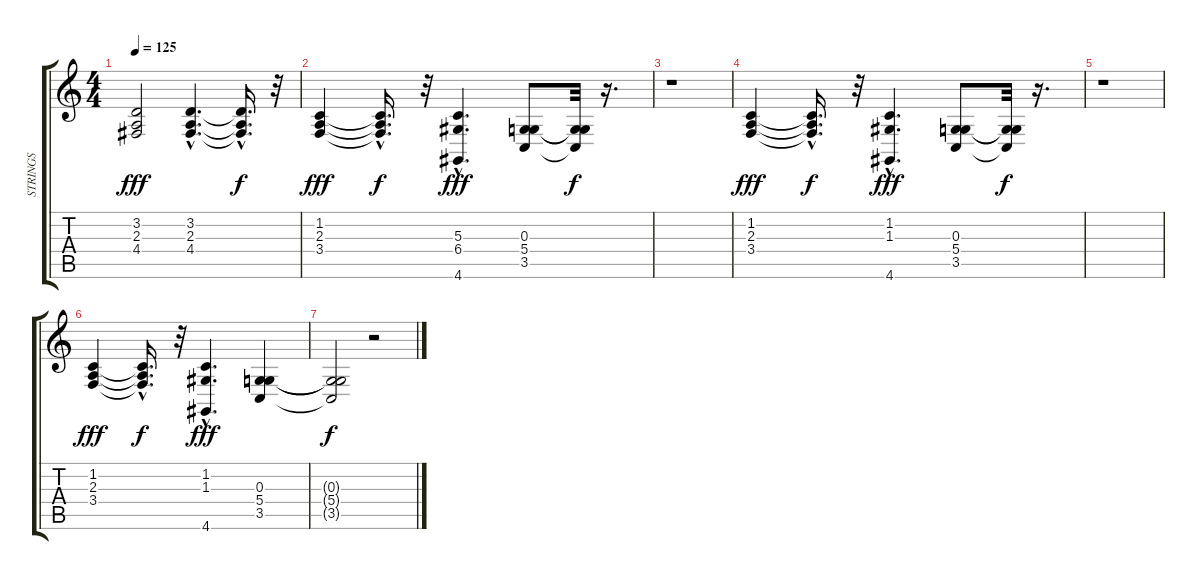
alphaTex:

\track ("STRINGS" "STRINGS") {instrument stringensemble2}
\staff {score tabs}
\tuning (E4 B3 G3 D3 A2 E2) {hide}
\ts (4 4)
\tempo 125
\clef g2
\ks c
(3.2 2.3 4.4).2{dy fff} (3.2{hac} 2.3{hac} 4.4{hac}).4{d} (3.2{hac t} 2.3{hac t} 4.4{hac t}).16{d dy f} r.32 |
(1.2 2.3 3.4).4{dy fff} (1.2{t} 2.3{hac t} 3.4{hac t}).16{d dy f} r.32 (5.3{hac} 6.4{hac} 4.6{hac}).4{d dy fff} (0.3 5.4 3.5).8 (0.3{t} 5.4{t} 3.5{t}).32{dy f} r.16{d} |
r.1 |
(1.2 2.3 3.4).4{dy fff} (1.2{t} 2.3{hac t} 3.4{hac t}).16{d dy f} r.32 (1.2{hac} 1.3{hac} 4.6{hac}).4{d dy fff} (0.3 5.4 3.5).8 (0.3{t} 5.4{t} 3.5{t}).32{dy f} r.16{d} |
r.1 |
(1.2 2.3 3.4).4{dy fff} (1.2{t} 2.3{hac t} 3.4{hac t}).16{d dy f} r.32 (1.2{hac} 1.3{hac} 4.6{hac}).4{d dy fff} (0.3 5.4 3.5).4 |
(0.3{t} 5.4{t} 3.5{t}).2{dy f} r.2
